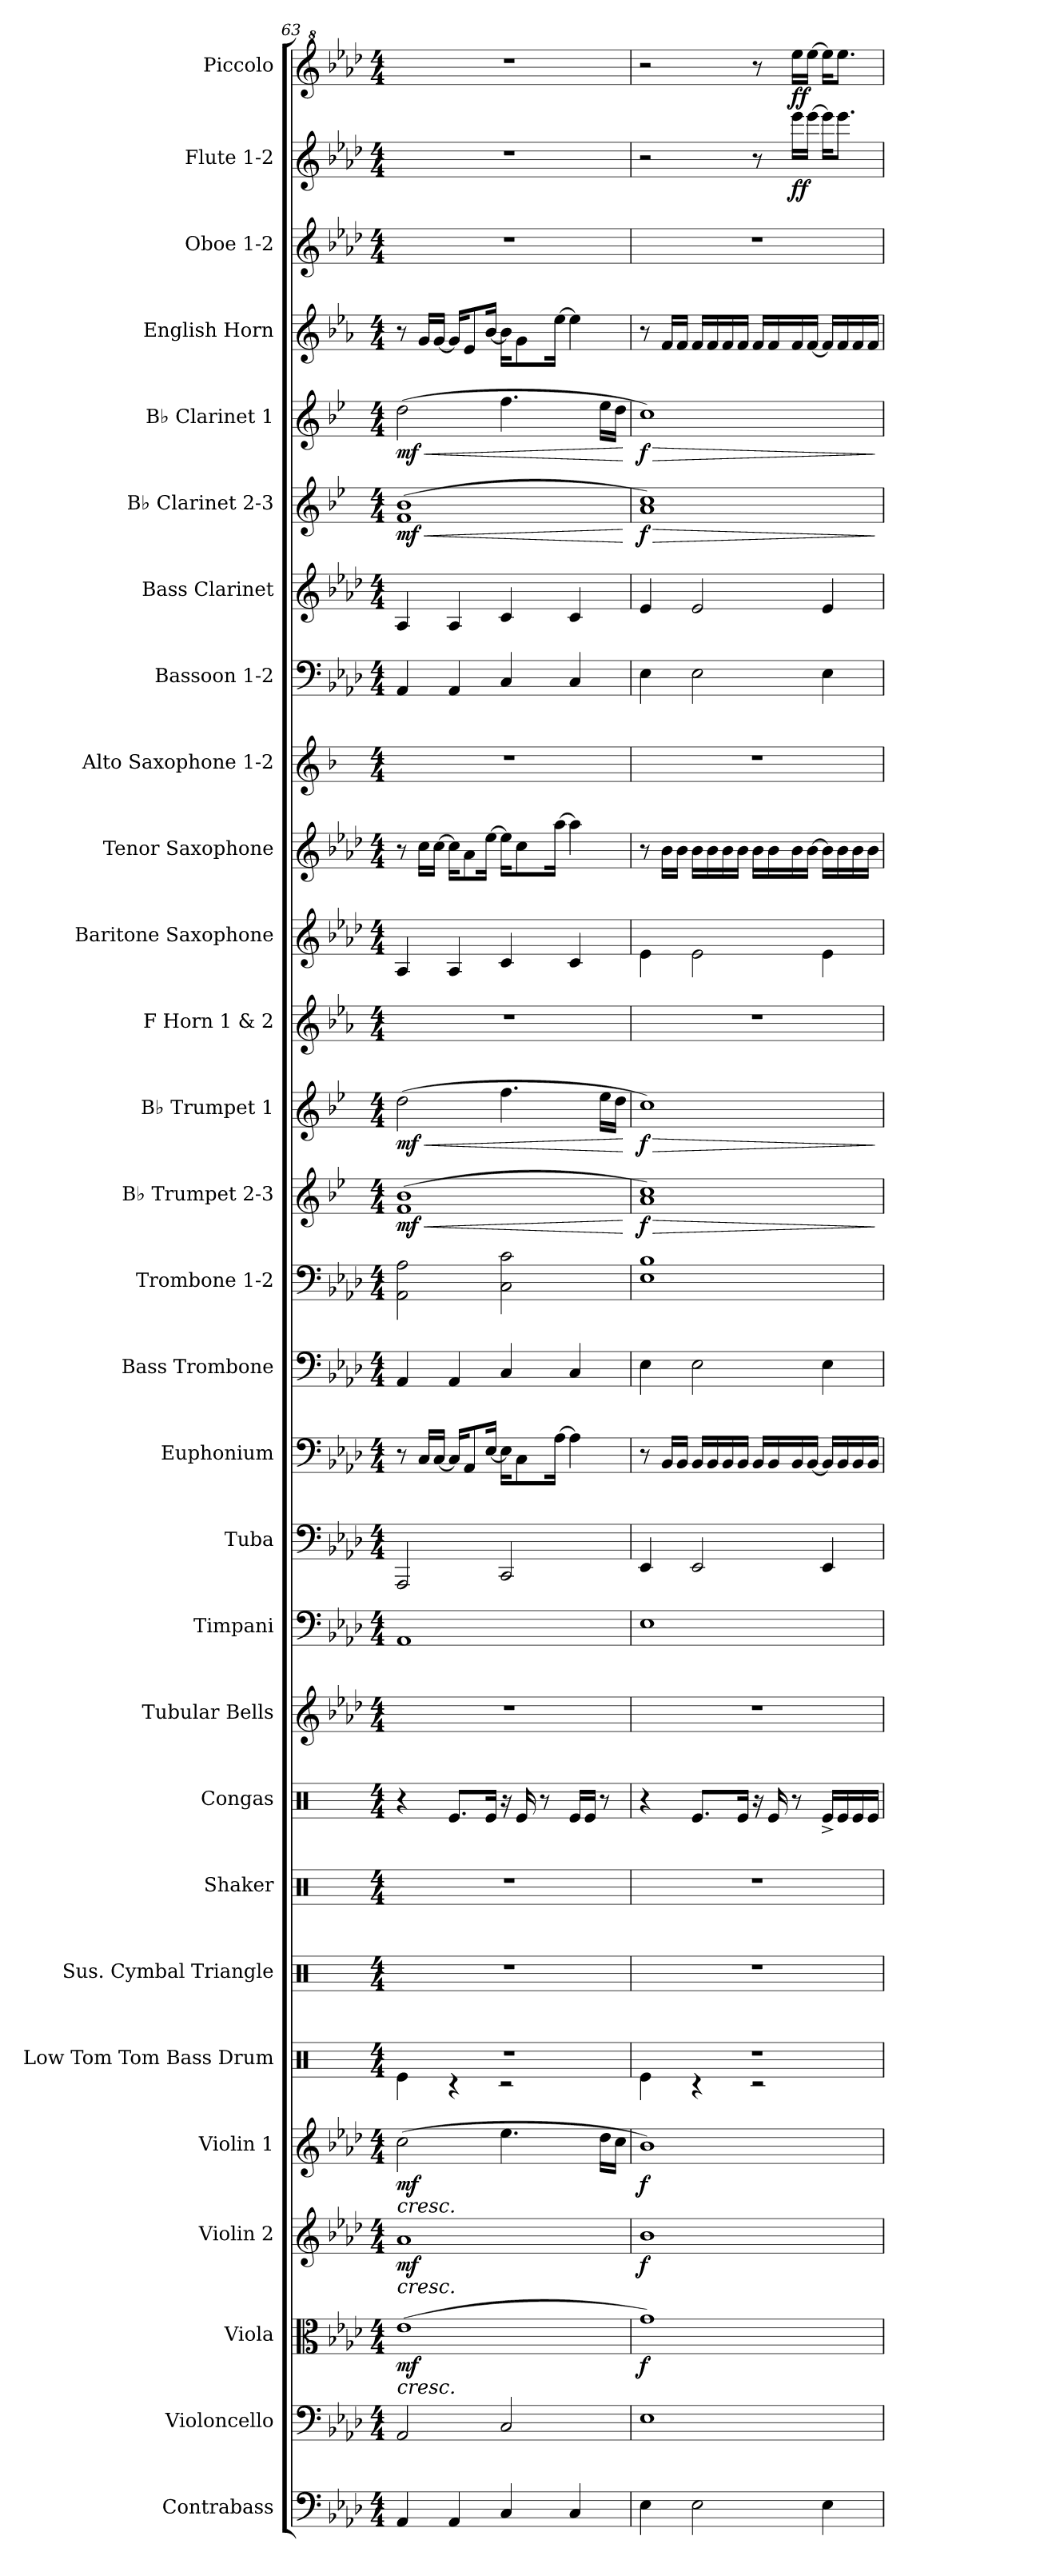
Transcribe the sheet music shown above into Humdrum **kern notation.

**kern	**kern	**kern	**dynam	**kern	**dynam	**kern	**dynam	**kern	**kern	**kern	**kern	**kern	**kern	**kern	**kern	**kern	**kern	**kern	**dynam	**kern	**dynam	**kern	**kern	**kern	**kern	**kern	**kern	**kern	**dynam	**kern	**dynam	**kern	**kern	**kern	**dynam	**kern	**dynam
*part29	*part28	*part27	*part27	*part26	*part26	*part25	*part25	*part24	*part23	*part22	*part21	*part20	*part19	*part18	*part17	*part16	*part15	*part14	*part14	*part13	*part13	*part12	*part11	*part10	*part9	*part8	*part7	*part6	*part6	*part5	*part5	*part4	*part3	*part2	*part2	*part1	*part1
*staff29	*staff28	*staff27	*staff27	*staff26	*staff26	*staff25	*staff25	*staff24	*staff23	*staff22	*staff21	*staff20	*staff19	*staff18	*staff17	*staff16	*staff15	*staff14	*staff14	*staff13	*staff13	*staff12	*staff11	*staff10	*staff9	*staff8	*staff7	*staff6	*staff6	*staff5	*staff5	*staff4	*staff3	*staff2	*staff2	*staff1	*staff1
*I"Contrabass	*I"Violoncello	*I"Viola	*	*I"Violin 2	*	*I"Violin 1	*	*I"Low Tom Tom Bass Drum	*I"Sus. Cymbal Triangle	*I"Shaker	*I"Congas	*I"Tubular Bells	*I"Timpani	*I"Tuba	*I"Euphonium	*I"Bass Trombone	*I"Trombone 1-2	*I"B♭ Trumpet 2-3	*	*I"B♭ Trumpet 1	*	*I"F Horn 1 &amp; 2	*I"Baritone Saxophone	*I"Tenor Saxophone	*I"Alto Saxophone 1-2	*I"Bassoon 1-2	*I"Bass Clarinet	*I"B♭ Clarinet 2-3	*	*I"B♭ Clarinet 1	*	*I"English Horn	*I"Oboe 1-2	*I"Flute 1-2	*	*I"Piccolo	*
*I'Cb.	*I'Vc.	*I'Vla.	*	*I'Vln. 2	*	*I'Vln. 1	*	*I'B. Dr.	*I'Cym.	*I'Shk	*I'Co.	*I'Tu. Be.	*I'Timp.	*I'Tba.	*I'Euph.	*I'B. Tbn.	*I'Tbn. 1-2	*I'B♭ Tpt. 2-3	*	*I'B♭ Tpt. 1	*	*I'F Hn. 1 3	*I'Bar. Sax.	*I'T. Sax.	*I'A. Sax. 1-2	*I'Bsn. 1-2	*I'B. Cl.	*I'B♭ Cl. 2-3	*	*I'B♭ Cl. 1	*	*I'E. Hn.	*I'Ob. 1-2	*I'Fl. 1-2	*	*I'Picc.	*
!!LO:PB:g=z
*clefF4	*clefF4	*clefC3	*	*clefG2	*	*clefG2	*	*clefX	*clefX	*clefX	*clefX	*clefG2	*clefF4	*clefF4	*clefF4	*clefF4	*clefF4	*clefG2	*	*clefG2	*	*clefG2	*clefG2	*clefG2	*clefG2	*clefF4	*clefG2	*clefG2	*	*clefG2	*	*clefG2	*clefG2	*clefG2	*	*clefG^2	*
*ITrd7c12	*	*	*	*	*	*	*	*	*	*	*	*	*	*	*	*	*	*ITrd1c2	*	*ITrd1c2	*	*ITrd4c7	*ITrd12c21	*ITrd8c14	*ITrd5c9	*	*ITrd8c14	*ITrd1c2	*	*ITrd1c2	*	*ITrd4c7	*	*	*	*ITrd-7c-12	*
*k[b-e-a-d-]	*k[b-e-a-d-]	*k[b-e-a-d-]	*	*k[b-e-a-d-]	*	*k[b-e-a-d-]	*	*k[]	*k[]	*k[]	*k[]	*k[b-e-a-d-]	*k[b-e-a-d-]	*k[b-e-a-d-]	*k[b-e-a-d-]	*k[b-e-a-d-]	*k[b-e-a-d-]	*k[b-e-a-d-]	*	*k[b-e-a-d-]	*	*k[b-e-a-d-]	*k[b-e-a-d-]	*k[b-e-a-d-]	*k[b-e-a-d-]	*k[b-e-a-d-]	*k[b-e-a-d-]	*k[b-e-a-d-]	*	*k[b-e-a-d-]	*	*k[b-e-a-d-]	*k[b-e-a-d-]	*k[b-e-a-d-]	*	*k[b-e-a-d-]	*
*M4/4	*M4/4	*M4/4	*	*M4/4	*	*M4/4	*	*M4/4	*M4/4	*M4/4	*M4/4	*M4/4	*M4/4	*M4/4	*M4/4	*M4/4	*M4/4	*M4/4	*	*M4/4	*	*M4/4	*M4/4	*M4/4	*M4/4	*M4/4	*M4/4	*M4/4	*	*M4/4	*	*M4/4	*M4/4	*M4/4	*	*M4/4	*
=63	=63	=63	=63	=63	=63	=63	=63	=63	=63	=63	=63	=63	=63	=63	=63	=63	=63	=63	=63	=63	=63	=63	=63	=63	=63	=63	=63	=63	=63	=63	=63	=63	=63	=63	=63	=63	=63
!	!	!	!LO:HP:b	!	!LO:HP:b	!	!LO:HP:b	!	!	!	!	!	!	!	!	!	!	!	!LO:HP:b	!	!LO:HP:b	!	!	!	!	!	!	!	!LO:HP:b	!	!LO:HP:b	!	!	!	!	!	!
*	*	*	*	*	*	*	*	*^	*	*	*	*	*	*	*	*	*	*	*	*	*	*	*	*	*	*	*	*	*	*	*	*	*	*	*	*	*
!	!	!	!LO:DY:n=1:b	!	!LO:DY:n=1:b	!	!LO:DY:n=1:b	!	!	!	!	!	!	!	!	!	!	!	!	!LO:DY:n=1:b	!	!LO:DY:n=1:b	!	!	!	!	!	!	!	!LO:DY:n=1:b	!	!LO:DY:n=1:b	!	!	!	!	!	!
4AAA-/	2AA-/	(1e-	< mf	1a-	< mf	(2cc\	< mf	1r	4Re\	1r	1r	4r	1r	1AA-	2AAA-/	8r	4AA-/	2AA-\ 2A-\	(1e- 1a-	< mf	(2cc\	< mf	1r	4AA-/	8r	1r	4AA-/	4AA-/	(1e- 1a-	< mf	(2cc\	< mf	8r	1r	1r	.	1r	.
.	.	.	.	.	.	.	.	.	.	.	.	.	.	.	.	16C/LL	.	.	.	.	.	.	.	.	16c\LL	.	.	.	.	.	.	.	16c/LL	.	.	.	.	.
.	.	.	.	.	.	.	.	.	.	.	.	.	.	.	.	[16C/JJ	.	.	.	.	.	.	.	.	[16c\JJ	.	.	.	.	.	.	.	[16c/JJ	.	.	.	.	.
4AAA-/	.	.	.	.	.	.	.	.	4r	.	.	8.Re/L	.	.	.	16C/KL]	4AA-/	.	.	.	.	.	.	4AA-/	16c\KL]	.	4AA-/	4AA-/	.	.	.	.	16c/KL]	.	.	.	.	.
.	.	.	.	.	.	.	.	.	.	.	.	.	.	.	.	8AA-/	.	.	.	.	.	.	.	.	8A-\	.	.	.	.	.	.	.	8A-/	.	.	.	.	.
.	.	.	.	.	.	.	.	.	.	.	.	16Re/Jk	.	.	.	[16E-/Jk	.	.	.	.	.	.	.	.	[16e-\Jk	.	.	.	.	.	.	.	[16e-/Jk	.	.	.	.	.
4CC/	2C/	.	.	.	.	4.ee-\	.	.	2r	.	.	16r	.	.	2CC/	16E-\KL]	4C/	2C\ 2c\	.	.	4.ee-\	.	.	4C/	16e-\KL]	.	4C/	4C/	.	.	4.ee-\	.	16e-\KL]	.	.	.	.	.
.	.	.	.	.	.	.	.	.	.	.	.	16Re/	.	.	.	8C\	.	.	.	.	.	.	.	.	8c\	.	.	.	.	.	.	.	8c\	.	.	.	.	.
.	.	.	.	.	.	.	.	.	.	.	.	8r	.	.	.	.	.	.	.	.	.	.	.	.	.	.	.	.	.	.	.	.	.	.	.	.	.	.
.	.	.	.	.	.	.	.	.	.	.	.	.	.	.	.	[16A-\Jk	.	.	.	.	.	.	.	.	[16a-\Jk	.	.	.	.	.	.	.	[16a-\Jk	.	.	.	.	.
4CC/	.	.	.	.	.	.	.	.	.	.	.	16Re/LL	.	.	.	4A-\]	4C/	.	.	.	.	.	.	4C/	4a-\]	.	4C/	4C/	.	.	.	.	4a-\]	.	.	.	.	.
.	.	.	.	.	.	.	.	.	.	.	.	16Re/JJ	.	.	.	.	.	.	.	.	.	.	.	.	.	.	.	.	.	.	.	.	.	.	.	.	.	.
.	.	.	.	.	.	16dd-\LL	.	.	.	.	.	8r	.	.	.	.	.	.	.	.	16dd-\LL	.	.	.	.	.	.	.	.	.	16dd-\LL	.	.	.	.	.	.	.
.	.	.	.	.	.	16cc\JJ	.	.	.	.	.	.	.	.	.	.	.	.	.	.	16cc\JJ	.	.	.	.	.	.	.	.	.	16cc\JJ	.	.	.	.	.	.	.
*	*	*	*	*	*	*	*	*v	*v	*	*	*	*	*	*	*	*	*	*	*	*	*	*	*	*	*	*	*	*	*	*	*	*	*	*	*	*	*
.	.	.	.	.	.	.	.	.	.	.	.	.	.	.	.	.	.	.	[	.	[	.	.	.	.	.	.	.	[	.	[	.	.	.	.	.	.
=64	=64	=64	=64	=64	=64	=64	=64	=64	=64	=64	=64	=64	=64	=64	=64	=64	=64	=64	=64	=64	=64	=64	=64	=64	=64	=64	=64	=64	=64	=64	=64	=64	=64	=64	=64	=64	=64
*	*	*	*	*	*	*	*	*^	*	*	*	*	*	*	*	*	*	*	*	*	*	*	*	*	*	*	*	*	*	*	*	*	*	*	*	*	*
!	!	!	!LO:DY:b	!	!LO:DY:b	!	!LO:DY:b	!	!	!	!	!	!	!	!	!	!	!	!	!LO:HP:b	!	!LO:HP:b	!	!	!	!	!	!	!	!LO:HP:b	!	!LO:HP:b	!	!	!	!	!	!
!	!	!	!	!	!	!	!	!	!	!	!	!	!	!	!	!	!	!	!	!LO:DY:n=1:b	!	!LO:DY:n=1:b	!	!	!	!	!	!	!	!LO:DY:n=1:b	!	!LO:DY:n=1:b	!	!	!	!	!	!
4EE-\	1E-	1g)	f	1b-	f	1b-)	f	1r	4Re\	1r	1r	4r	1r	1E-	4EE-/	8r	4E-\	1E- 1B-	1g 1b-)	> f	1b-)	> f	1r	4E-\	8r	1r	4E-\	4E-/	1g 1b-)	> f	1b-)	> f	8r	1r	2r	.	2r	.
.	.	.	.	.	.	.	.	.	.	.	.	.	.	.	.	16BB-/LL	.	.	.	.	.	.	.	.	16B-\LL	.	.	.	.	.	.	.	16B-/LL	.	.	.	.	.
.	.	.	.	.	.	.	.	.	.	.	.	.	.	.	.	16BB-/JJ	.	.	.	.	.	.	.	.	16B-\JJ	.	.	.	.	.	.	.	16B-/JJ	.	.	.	.	.
2EE-\	.	.	.	.	.	.	.	.	4r	.	.	8.Re/L	.	.	2EE-/	16BB-/LL	2E-\	.	.	.	.	.	.	2E-\	16B-\LL	.	2E-\	2E-/	.	.	.	.	16B-/LL	.	.	.	.	.
.	.	.	.	.	.	.	.	.	.	.	.	.	.	.	.	16BB-/	.	.	.	.	.	.	.	.	16B-\	.	.	.	.	.	.	.	16B-/	.	.	.	.	.
.	.	.	.	.	.	.	.	.	.	.	.	.	.	.	.	16BB-/	.	.	.	.	.	.	.	.	16B-\	.	.	.	.	.	.	.	16B-/	.	.	.	.	.
.	.	.	.	.	.	.	.	.	.	.	.	16Re/Jk	.	.	.	16BB-/JJ	.	.	.	.	.	.	.	.	16B-\JJ	.	.	.	.	.	.	.	16B-/JJ	.	.	.	.	.
.	.	.	.	.	.	.	.	.	2r	.	.	16r	.	.	.	16BB-/LL	.	.	.	.	.	.	.	.	16B-\LL	.	.	.	.	.	.	.	16B-/LL	.	8r	.	8r	.
.	.	.	.	.	.	.	.	.	.	.	.	16Re/	.	.	.	16BB-/	.	.	.	.	.	.	.	.	16B-\	.	.	.	.	.	.	.	16B-/	.	.	.	.	.
!	!	!	!	!	!	!	!	!	!	!	!	!	!	!	!	!	!	!	!	!	!	!	!	!	!	!	!	!	!	!	!	!	!	!	!	!LO:DY:b	!	!LO:DY:b
.	.	.	.	.	.	.	.	.	.	.	.	8r	.	.	.	16BB-/	.	.	.	.	.	.	.	.	16B-\	.	.	.	.	.	.	.	16B-/	.	16eee-\LL	ff	16eeee-\LL	ff
.	.	.	.	.	.	.	.	.	.	.	.	.	.	.	.	[16BB-/JJ	.	.	.	.	.	.	.	.	[16B-\JJ	.	.	.	.	.	.	.	[16B-/JJ	.	[16eee-\JJ	.	[16eeee-\JJ	.
4EE-\	.	.	.	.	.	.	.	.	.	.	.	16Re^/LL	.	.	4EE-/	16BB-/LL]	4E-\	.	.	.	.	.	.	4E-\	16B-\LL]	.	4E-\	4E-/	.	.	.	.	16B-/LL]	.	16eee-\KL]	.	16eeee-\KL]	.
.	.	.	.	.	.	.	.	.	.	.	.	16Re/	.	.	.	16BB-/	.	.	.	.	.	.	.	.	16B-\	.	.	.	.	.	.	.	16B-/	.	8.eee-\J	.	8.eeee-\J	.
.	.	.	.	.	.	.	.	.	.	.	.	16Re/	.	.	.	16BB-/	.	.	.	.	.	.	.	.	16B-\	.	.	.	.	.	.	.	16B-/	.	.	.	.	.
.	.	.	.	.	.	.	.	.	.	.	.	16Re/JJ	.	.	.	16BB-/JJ	.	.	.	.	.	.	.	.	16B-\JJ	.	.	.	.	.	.	.	16B-/JJ	.	.	.	.	.
*	*	*	*	*	*	*	*	*v	*v	*	*	*	*	*	*	*	*	*	*	*	*	*	*	*	*	*	*	*	*	*	*	*	*	*	*	*	*	*
.	.	.	[	.	[	.	[	.	.	.	.	.	.	.	.	.	.	.	]	.	]	.	.	.	.	.	.	.	]	.	]	.	.	.	.	.	.
=	=	=	=	=	=	=	=	=	=	=	=	=	=	=	=	=	=	=	=	=	=	=	=	=	=	=	=	=	=	=	=	=	=	=	=	=	=
*-	*-	*-	*-	*-	*-	*-	*-	*-	*-	*-	*-	*-	*-	*-	*-	*-	*-	*-	*-	*-	*-	*-	*-	*-	*-	*-	*-	*-	*-	*-	*-	*-	*-	*-	*-	*-	*-
